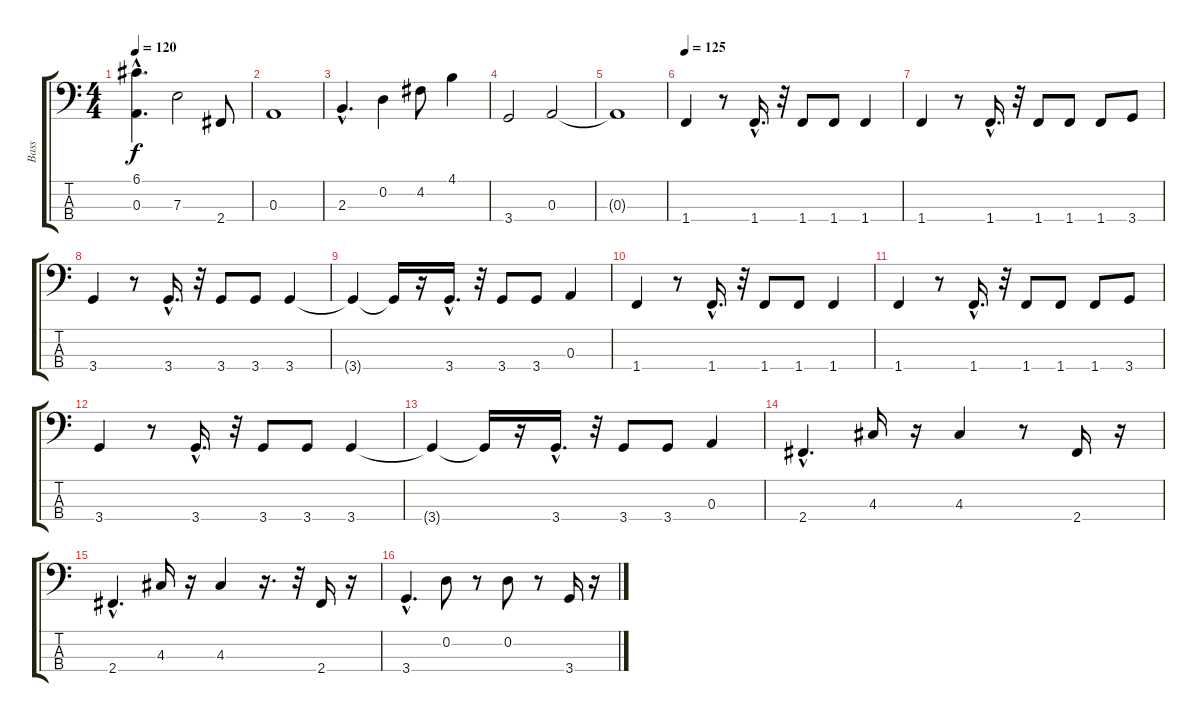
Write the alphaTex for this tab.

\track ("Bass" "Bass") {instrument electricbassfinger}
\staff {score tabs}
\tuning (G2 D2 A1 E1) {hide}
\ts (4 4)
\tempo 120
\clef f4
\ks c
(6.1{hac} 0.3).4{d dy f} 7.3.2 2.4.8 |
0.3.1 |
2.3{hac}.4{d} 0.2.4 4.2.8 4.1.4 |
3.4.2 0.3.2 |
0.3{t}.1 |
\tempo 125
1.4.4 r.8 1.4{hac}.16{d} r.32 1.4.8 1.4.8 1.4.4 |
1.4.4 r.8 1.4{hac}.16{d} r.32 1.4.8 1.4.8 1.4.8 3.4.8 |
3.4.4 r.8 3.4{hac}.16{d} r.32 3.4.8 3.4.8 3.4.4 |
3.4{t}.4 3.4{t}.16 r.16 3.4{hac}.16{d} r.32 3.4.8 3.4.8 0.3.4 |
1.4.4 r.8 1.4{hac}.16{d} r.32 1.4.8 1.4.8 1.4.4 |
1.4.4 r.8 1.4{hac}.16{d} r.32 1.4.8 1.4.8 1.4.8 3.4.8 |
3.4.4 r.8 3.4{hac}.16{d} r.32 3.4.8 3.4.8 3.4.4 |
3.4{t}.4 3.4{t}.16 r.16 3.4{hac}.16{d} r.32 3.4.8 3.4.8 0.3.4 |
2.4{hac}.4{d} 4.3.16 r.16 4.3.4 r.8 2.4.16 r.16 |
2.4{hac}.4{d} 4.3.16 r.16 4.3.4 r.16{d} r.32 2.4.16 r.16 |
3.4{hac}.4{d} 0.2.8 r.8 0.2.8 r.8 3.4.16 r.16
